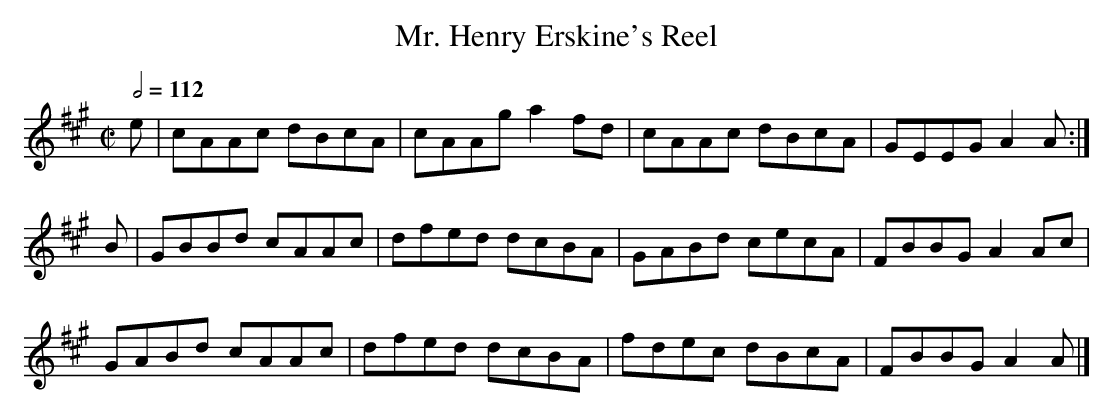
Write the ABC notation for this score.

X:1
T:Mr. Henry Erskine's Reel
M:C|
L:1/8
Q:1/2=112
K:A
e|cAAc dBcA|cAAg a2fd|cAAc dBcA|GEEG A2A:|
B|GBBd cAAc|dfed dcBA|GABd cecA|FBBG A2Ac|
  GABd cAAc|dfed dcBA|fdec dBcA|FBBG A2A|]
